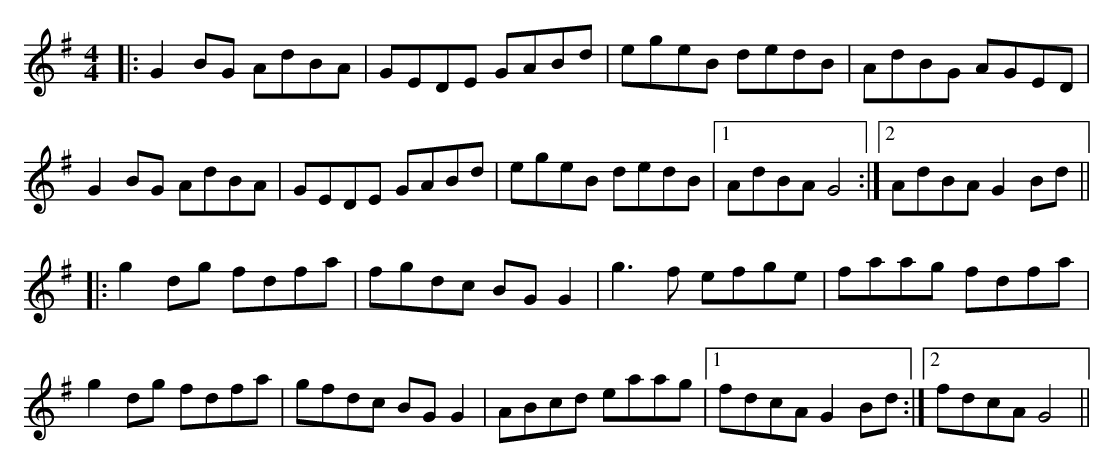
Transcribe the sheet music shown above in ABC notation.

X:1
M:4/4
K:G
|:G2BG AdBA|GEDE GABd|egeB dedB|AdBG AGED|
G2BG AdBA|GEDE GABd|egeB dedB|1 AdBA G4:|2 AdBA G2Bd||
|:g2dg fdfa|fgdc BGG2|g3f efge|faag fdfa|
g2dg fdfa|gfdc BGG2|ABcd eaag|1 fdcA G2Bd:|2 fdcA G4||
